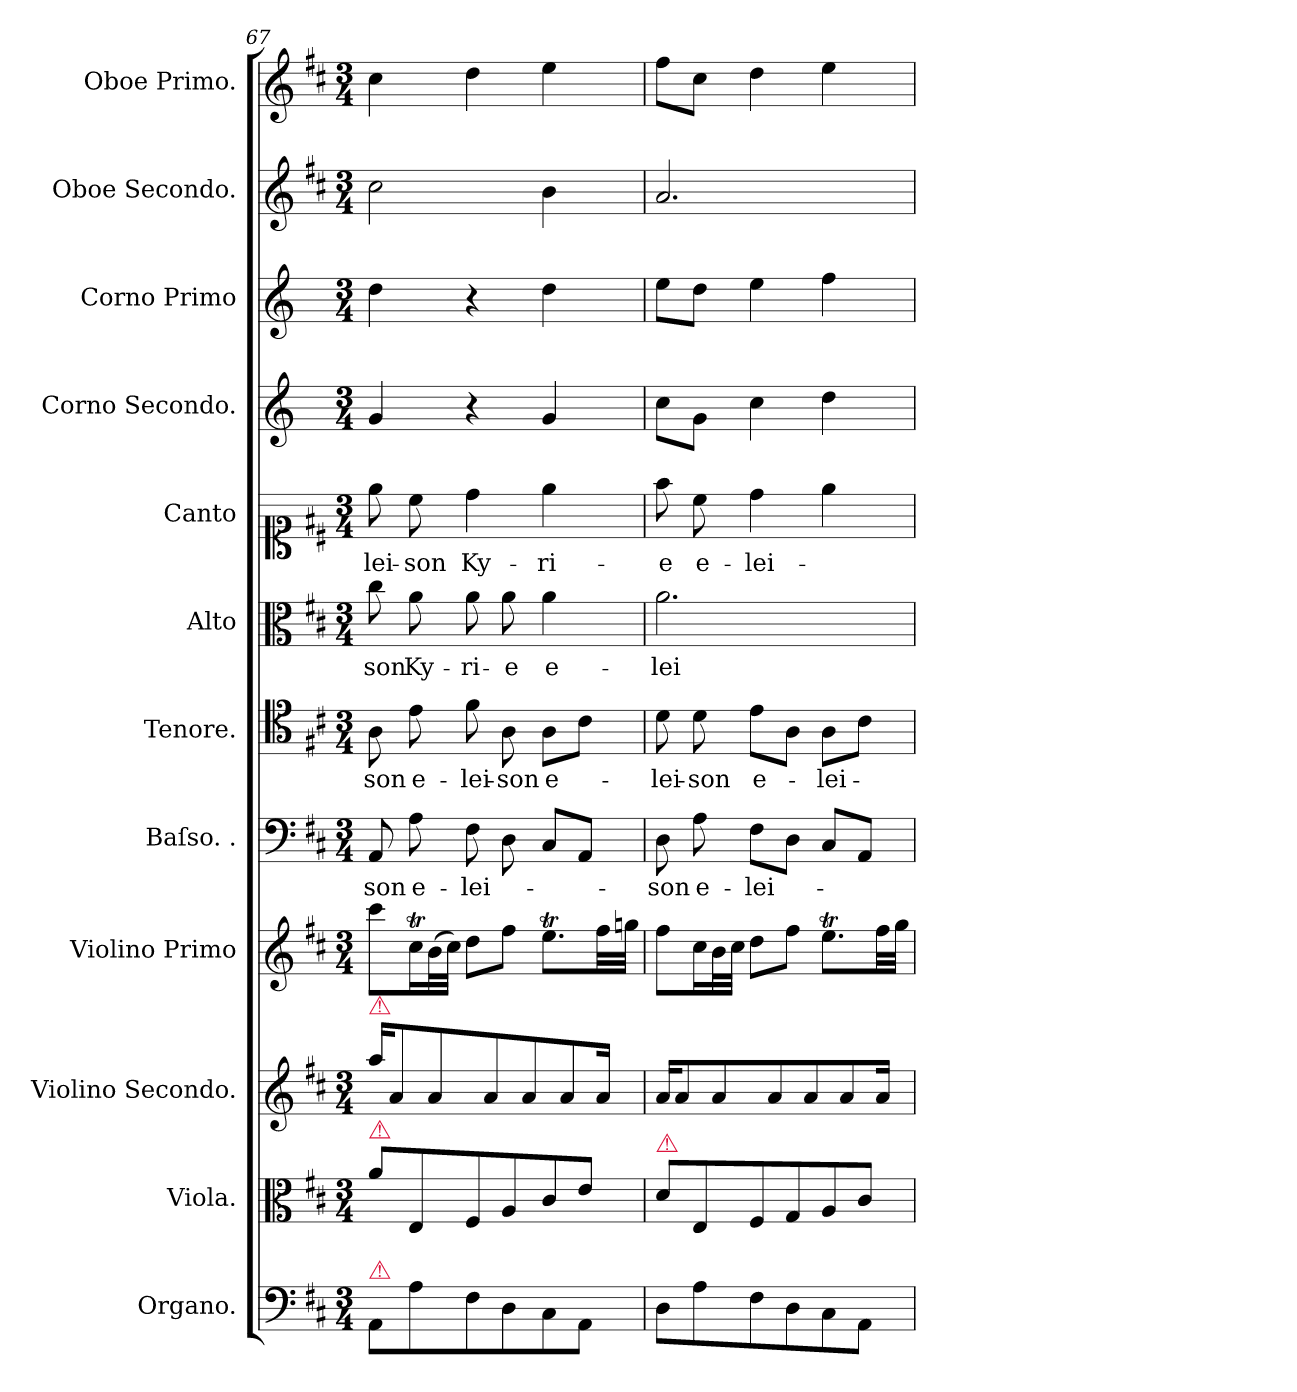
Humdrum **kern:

**kern	**kern	**kern	**kern	**kern	**text	**kern	**text	**kern	**text	**kern	**text	**kern	**kern	**kern	**kern
*part12	*part11	*part10	*part9	*part8	*part8	*part7	*part7	*part6	*part6	*part5	*part5	*part4	*part3	*part2	*part1
*staff12	*staff11	*staff10	*staff9	*staff8	*staff8	*staff7	*staff7	*staff6	*staff6	*staff5	*staff5	*staff4	*staff3	*staff2	*staff1
*I"Organo.	*I"Viola.	*I"Violino Secondo.	*I"Violino Primo	*I"Baſso. .	*	*I"Tenore.	*	*I"Alto	*	*I"Canto	*	*I"Corno Secondo.	*I"Corno Primo	*I"Oboe Secondo.	*I"Oboe Primo.
*I'org	*I'vla	*I'vl 2	*I'vl 1	*I'B	*	*I'T	*	*I'A	*	*	*	*I'cor 2	*I'cor 1	*I'ob 2	*I'ob 1
*clefF4	*clefC3	*clefG2	*clefG2	*clefF4	*	*clefC4	*	*clefC3	*	*clefC1	*	*clefG2	*clefG2	*clefG2	*clefG2
*	*	*	*	*	*	*	*	*	*	*	*	*ITrd6c10	*ITrd6c10	*	*
*k[f#c#]	*k[f#c#]	*k[f#c#]	*k[f#c#]	*k[f#c#]	*	*k[f#c#]	*	*k[f#c#]	*	*k[f#c#]	*	*k[f#c#]	*k[f#c#]	*k[f#c#]	*k[f#c#]
*M3/4	*M3/4	*M3/4	*M3/4	*M3/4	*	*M3/4	*	*M3/4	*	*M3/4	*	*M3/4	*M3/4	*M3/4	*M3/4
=67	=67	=67	=67	=67	=67	=67	=67	=67	=67	=67	=67	=67	=67	=67	=67
!	!	!LO:TX:a:color=crimson:t=⚠	!	!	!	!	!	!	!	!	!	!	!	!	!
!	!LO:TX:a:color=crimson:t=⚠	!	!	!	!	!	!	!	!	!	!	!	!	!	!
!LO:TX:a:color=crimson:t=⚠	!	!	!	!	!	!	!	!	!	!	!	!	!	!	!
!	!	!	!	!	!	!	!	!	!LO:LY:i	!	!	!	!	!	!
8AA/L	8a\L	16aa\KL	8ccc#\L	8AA/	-son	8A\	-son	8cc#\	-son	8ee\	-lei-	4A/	4e\	2cc#\	4cc#\
.	.	8a/	.	.	.	.	.	.	.	.	.	.	.	.	.
!	!	!	!	!	!	!	!LO:LY:i	!	!	!	!	!	!	!	!
8A\	8E/	.	16cc#t\L	8A\	e-	8e\	e-	8a\	Ky-	8cc#\	-son	.	.	.	.
.	.	8a/	(>32b\L	.	.	.	.	.	.	.	.	.	.	.	.
.	.	.	32cc#\JJJ)	.	.	.	.	.	.	.	.	.	.	.	.
!	!	!	!	!	!	!	!LO:LY:i	!	!	!	!	!	!	!	!
8F#\	8F#/	.	8dd\L	8F#\	-lei-	8f#\	-lei-	8a\	-ri-	4dd\	Ky-	4r	4r	.	4dd\
.	.	8a/	.	.	.	.	.	.	.	.	.	.	.	.	.
!	!	!	!	!	!	!	!LO:LY:i	!	!	!	!	!	!	!	!
8D\	8A/	.	8ff#\J	8D\	.	8A\	-son	8a\	-e	.	.	.	.	.	.
.	.	8a/	.	.	.	.	.	.	.	.	.	.	.	.	.
!	!	!	!	!	!	!	!LO:LY:i	!	!	!	!	!	!	!	!
8C#\	8c#/	.	8.eeT\L	8C#/L	.	8A\L	e-	4a\	e-	4ee\	-ri-	4A/	4e\	4b\	4ee\
.	.	8a/	.	.	.	.	.	.	.	.	.	.	.	.	.
8AA\J	8e/J	.	.	8AA/J	.	8c#\J	.	.	.	.	.	.	.	.	.
.	.	16a/Jk	32ff#\LL	.	.	.	.	.	.	.	.	.	.	.	.
.	.	.	32ggn\JJJ	.	.	.	.	.	.	.	.	.	.	.	.
=68	=68	=68	=68	=68	=68	=68	=68	=68	=68	=68	=68	=68	=68	=68	=68
!	!LO:TX:a:color=crimson:t=⚠	!	!	!	!	!	!	!	!	!	!	!	!	!	!
!	!	!	!	!	!	!	!LO:LY:i	!	!	!	!	!	!	!	!
8D\L	8d\L	16a/KL	8ff#\L	8D\	-son	8d\	-lei-	2.a\	-lei-	8ff#\	-e	8d\L	8f#\L	2.a/	8ff#\L
.	.	8a/	.	.	.	.	.	.	.	.	.	.	.	.	.
!	!	!	!	!	!	!	!LO:LY:i	!	!	!	!	!	!	!	!
8A\	8E/	.	16cc#\L	8A\	e-	8d\	-son	.	.	8cc#\	e-	8A\J	8e\J	.	8cc#\J
.	.	8a/	32b\L	.	.	.	.	.	.	.	.	.	.	.	.
.	.	.	32cc#\JJJ	.	.	.	.	.	.	.	.	.	.	.	.
!	!	!	!	!	!	!	!LO:LY:i	!	!	!	!	!	!	!	!
8F#\	8F#/	.	8dd\L	8F#\L	-lei-	8e\L	e-	.	.	4dd\	-lei-	4d\	4f#\	.	4dd\
.	.	8a/	.	.	.	.	.	.	.	.	.	.	.	.	.
8D\	8G/	.	8ff#\J	8D\J	.	8A\J	.	.	.	.	.	.	.	.	.
.	.	8a/	.	.	.	.	.	.	.	.	.	.	.	.	.
!	!	!	!	!	!	!	!LO:LY:i	!	!	!	!	!	!	!	!
8C#\	8A/	.	8.eeT\L	8C#/L	.	8A\L	-lei-	.	.	4ee\	.	4e\	4g\	.	4ee\
.	.	8a/	.	.	.	.	.	.	.	.	.	.	.	.	.
8AA\J	8c#/J	.	.	8AA/J	.	8c#\J	.	.	.	.	.	.	.	.	.
.	.	16a/Jk	32ff#\LL	.	.	.	.	.	.	.	.	.	.	.	.
.	.	.	32gg\JJJ	.	.	.	.	.	.	.	.	.	.	.	.
=	=	=	=	=	=	=	=	=	=	=	=	=	=	=	=
*-	*-	*-	*-	*-	*-	*-	*-	*-	*-	*-	*-	*-	*-	*-	*-
